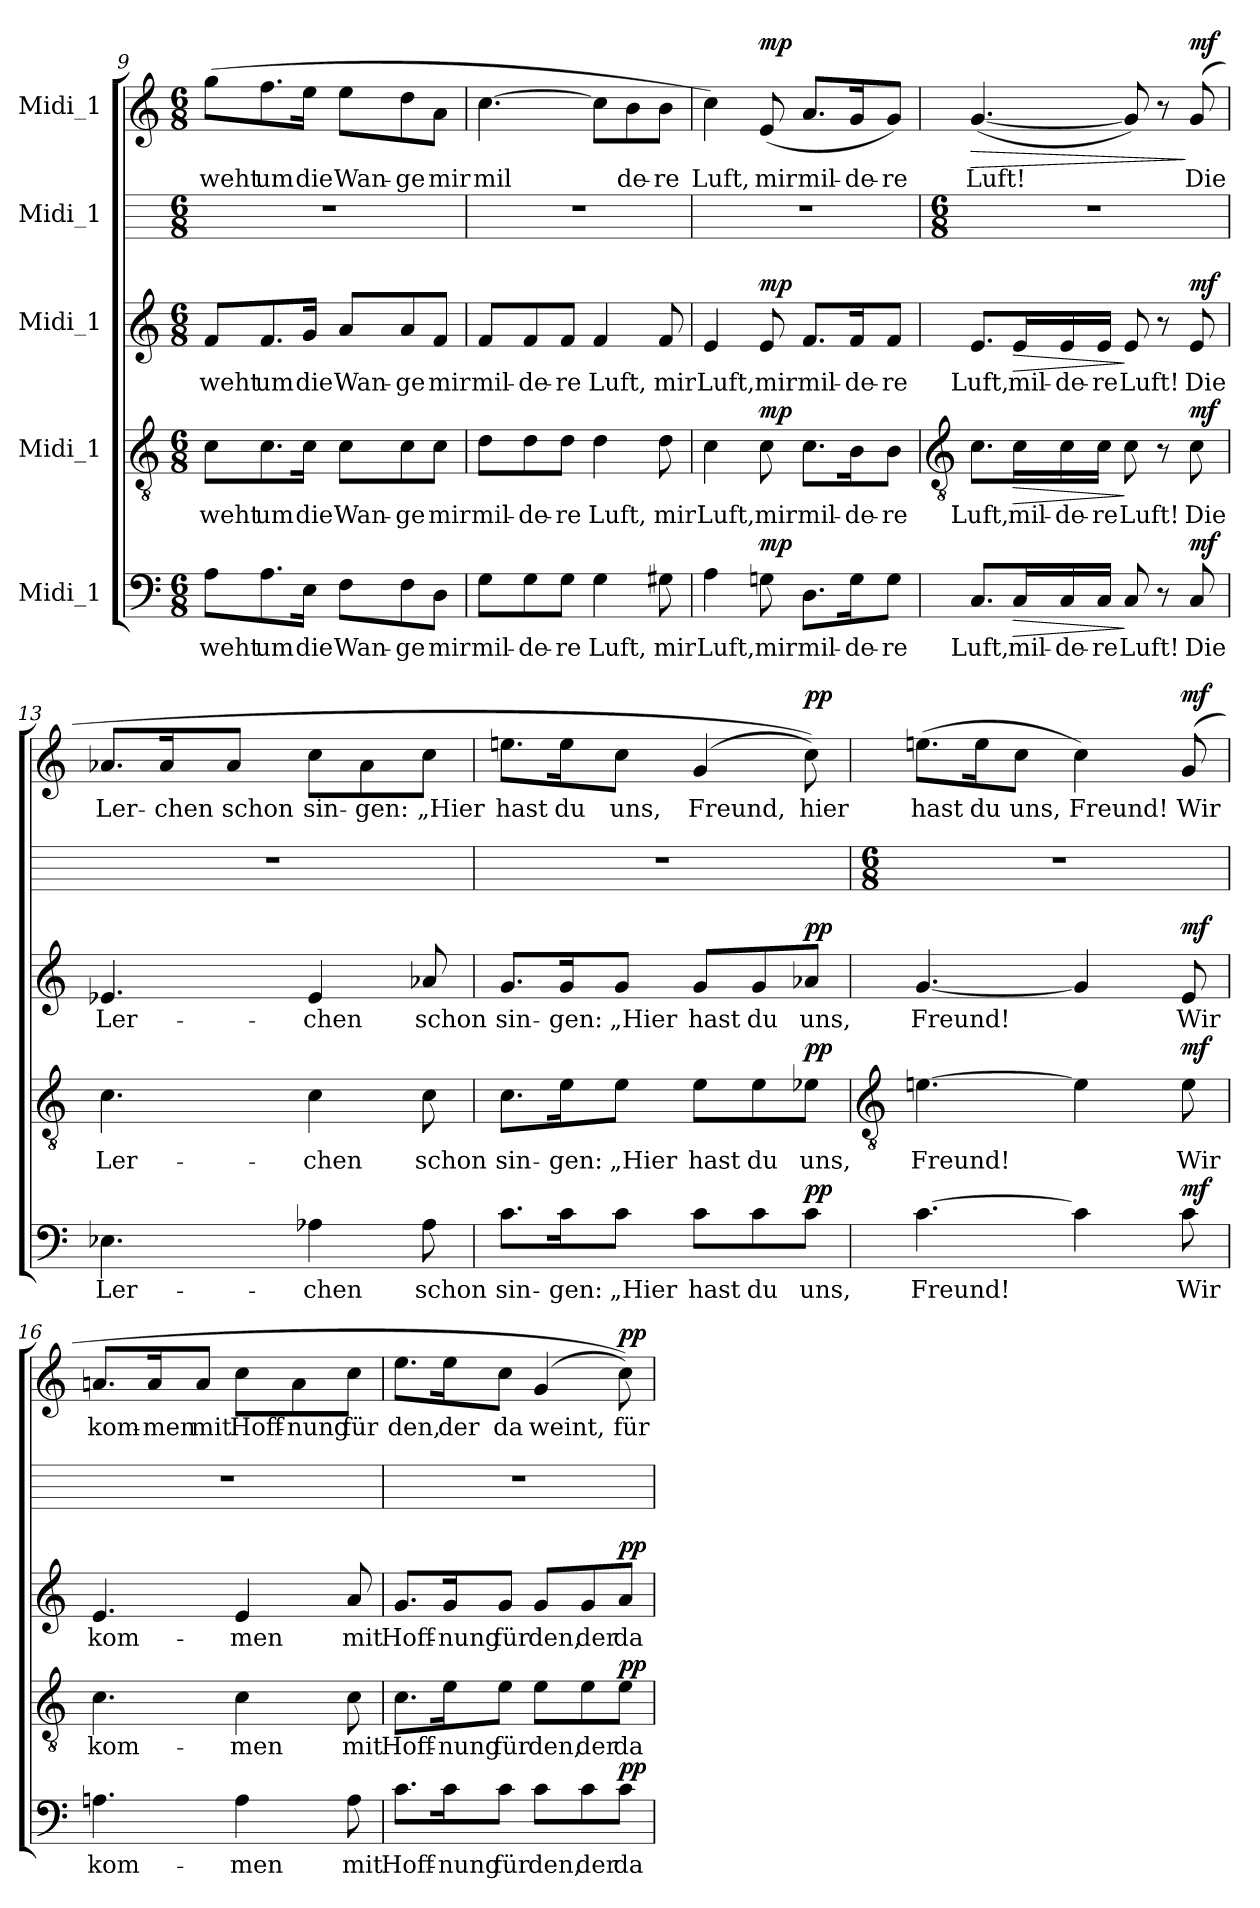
**kern	**text	**dynam	**kern	**text	**dynam	**kern	**text	**dynam	**kern	**kern	**text	**dynam
*part5	*part5	*part5	*part4	*part4	*part4	*part3	*part3	*part3	*part2	*part1	*part1	*part1
*staff5	*staff5	*staff5	*staff4	*staff4	*staff4	*staff3	*staff3	*staff3	*staff2	*staff1	*staff1	*staff1
*I"Midi_1	*	*	*I"Midi_1	*	*	*I"Midi_1	*	*	*I"Midi_1	*I"Midi_1	*	*
!!LO:LB:g=z
*clefF4	*	*	*clefGv2	*	*	*clefG2	*	*	*	*clefG2	*	*
*k[]	*	*	*k[]	*	*	*k[]	*	*	*	*k[]	*	*
*C:	*	*	*C:	*	*	*C:	*	*	*	*C:	*	*
*M6/8	*	*	*M6/8	*	*	*M6/8	*	*	*M6/8	*M6/8	*	*
=9	=9	=9	=9	=9	=9	=9	=9	=9	=9	=9	=9	=9
!	!LO:LY:b	!	!	!LO:LY:b	!	!	!LO:LY:b	!	!	!	!LO:LY:b	!
8A\L	weht	.	8c\L	weht	.	8f/L	weht	.	2.r	(>8gg\L	weht	.
!	!LO:LY:b	!	!	!LO:LY:b	!	!	!LO:LY:b	!	!	!	!LO:LY:b	!
8.A\	um	.	8.c\	um	.	8.f/	um	.	.	8.ff\	um	.
!	!LO:LY:b	!	!	!LO:LY:b	!	!	!LO:LY:b	!	!	!	!LO:LY:b	!
16E\Jk	die	.	16c\Jk	die	.	16g/Jk	die	.	.	16ee\Jk	die	.
!	!LO:LY:b	!	!	!LO:LY:b	!	!	!LO:LY:b	!	!	!	!LO:LY:b	!
8F\L	Wan-	.	8c\L	Wan-	.	8a/L	Wan-	.	.	8ee\L	Wan-	.
!	!LO:LY:b	!	!	!LO:LY:b	!	!	!LO:LY:b	!	!	!	!LO:LY:b	!
8F\	-ge	.	8c\	-ge	.	8a/	-ge	.	.	8dd\	-ge	.
!	!LO:LY:b	!	!	!LO:LY:b	!	!	!LO:LY:b	!	!	!	!LO:LY:b	!
8D\J	mir	.	8c\J	mir	.	8f/J	mir	.	.	8a\J	mir	.
=10	=10	=10	=10	=10	=10	=10	=10	=10	=10	=10	=10	=10
!	!LO:LY:b	!	!	!LO:LY:b	!	!	!LO:LY:b	!	!	!	!LO:LY:b	!
8G\L	mil-	.	8d\L	mil-	.	8f/L	mil-	.	2.r	[4.cc	mil	.
!	!LO:LY:b	!	!	!LO:LY:b	!	!	!LO:LY:b	!	!	!	!	!
8G\	-de-	.	8d\	-de-	.	8f/	-de-	.	.	.	.	.
!	!LO:LY:b	!	!	!LO:LY:b	!	!	!LO:LY:b	!	!	!	!	!
8G\J	-re	.	8d\J	-re	.	8f/J	-re	.	.	.	.	.
!	!LO:LY:b	!	!	!LO:LY:b	!	!	!LO:LY:b	!	!	!	!	!
4G	Luft,	.	4d	Luft,	.	4f	Luft,	.	.	8cc\L]	.	.
!	!	!	!	!	!	!	!	!	!	!	!LO:LY:b	!
.	.	.	.	.	.	.	.	.	.	8b\	de-	.
!	!LO:LY:b	!	!	!LO:LY:b	!	!	!LO:LY:b	!	!	!	!LO:LY:b	!
8G#X	mir	.	8d	mir	.	8f	mir	.	.	8b\J	-re	.
=11	=11	=11	=11	=11	=11	=11	=11	=11	=11	=11	=11	=11
!	!LO:LY:b	!	!	!LO:LY:b	!	!	!LO:LY:b	!	!	!	!LO:LY:b	!
4A	Luft,	.	4c	Luft,	.	4e	Luft,	.	2.r	4cc)	Luft,	.
!	!LO:LY:b	!LO:DY:a	!	!LO:LY:b	!LO:DY:a	!	!LO:LY:b	!LO:DY:a	!	!	!LO:LY:b	!LO:DY:a
8Gn	mir	mp	8c	mir	mp	8e	mir	mp	.	(>8e	mir	mp
!	!LO:LY:b	!	!	!LO:LY:b	!	!	!LO:LY:b	!	!	!	!LO:LY:b	!
8.D\L	mil-	.	8.c\L	mil-	.	8.f/L	mil-	.	.	8.a/L	mil-	.
!	!LO:LY:b	!	!	!LO:LY:b	!	!	!LO:LY:b	!	!	!	!LO:LY:b	!
16G\K	-de-	.	16B\K	-de-	.	16f/K	-de-	.	.	16g/K	-de-	.
!	!LO:LY:b	!	!	!LO:LY:b	!	!	!LO:LY:b	!	!	!	!LO:LY:b	!
8G\J	-re	.	8B\J	-re	.	8f/J	-re	.	.	8g/J)	-re	.
!!LO:LB:g=z
=12	=12	=12	=12	=12	=12	=12	=12	=12	=12	=12	=12	=12
*	*	*	*clefGv2	*	*	*	*	*	*	*	*	*
*	*	*	*	*	*	*	*	*	*M6/8	*	*	*
!	!LO:LY:b	!	!	!LO:LY:b	!	!	!LO:LY:b	!	!	!	!LO:LY:b	!LO:HP:b
8.C/L	Luft,	.	8.c\L	Luft,	.	8.e/L	Luft,	.	2.r	(>[4.g	Luft!	>
!	!LO:LY:b	!LO:HP:b	!	!LO:LY:b	!LO:HP:b	!	!LO:LY:b	!LO:HP:b	!	!	!	!
16C/L	mil-	>	16c\L	mil-	>	16e/L	mil-	>	.	.	.	.
!	!LO:LY:b	!	!	!LO:LY:b	!	!	!LO:LY:b	!	!	!	!	!
16C/	-de-	.	16c\	-de-	.	16e/	-de-	.	.	.	.	.
!	!LO:LY:b	!	!	!LO:LY:b	!	!	!LO:LY:b	!	!	!	!	!
16C/JJ	-re	.	16c\JJ	-re	.	16e/JJ	-re	.	.	.	.	.
!	!LO:LY:b	!	!	!LO:LY:b	!	!	!LO:LY:b	!	!	!	!	!
8C	Luft!	]	8c	Luft!	]	8e	Luft!	]	.	8g])	.	.
8r	.	.	8r	.	.	8r	.	.	.	8r	.	.
!	!LO:LY:b	!LO:DY:a	!	!LO:LY:b	!LO:DY:a	!	!LO:LY:b	!LO:DY:a	!	!	!LO:LY:b	!LO:DY:n=1:a
8C	Die	mf	8c	Die	mf	8e	Die	mf	.	(>8g	Die	] mf
=13	=13	=13	=13	=13	=13	=13	=13	=13	=13	=13	=13	=13
!	!LO:LY:b	!	!	!LO:LY:b	!	!	!LO:LY:b	!	!	!	!LO:LY:b	!
4.E-X	Ler-	.	4.c	Ler-	.	4.e-X	Ler-	.	2.r	8.a-X/L	Ler-	.
!	!	!	!	!	!	!	!	!	!	!	!LO:LY:b	!
.	.	.	.	.	.	.	.	.	.	16a-/K	-chen	.
!	!	!	!	!	!	!	!	!	!	!	!LO:LY:b	!
.	.	.	.	.	.	.	.	.	.	8a-/J	schon	.
!	!LO:LY:b	!	!	!LO:LY:b	!	!	!LO:LY:b	!	!	!	!LO:LY:b	!
4A-X	-chen	.	4c	-chen	.	4e-	-chen	.	.	8cc\L	sin-	.
!	!	!	!	!	!	!	!	!	!	!	!LO:LY:b	!
.	.	.	.	.	.	.	.	.	.	8a-\	-gen:	.
!	!LO:LY:b	!	!	!LO:LY:b	!	!	!LO:LY:b	!	!	!	!LO:LY:b	!
8A-	schon	.	8c	schon	.	8a-X	schon	.	.	8cc\J	„Hier	.
=14	=14	=14	=14	=14	=14	=14	=14	=14	=14	=14	=14	=14
!	!LO:LY:b	!	!	!LO:LY:b	!	!	!LO:LY:b	!	!	!	!LO:LY:b	!
8.c\L	sin-	.	8.c\L	sin-	.	8.g/L	sin-	.	2.r	8.een\L	hast	.
!	!LO:LY:b	!	!	!LO:LY:b	!	!	!LO:LY:b	!	!	!	!LO:LY:b	!
16c\K	-gen:	.	16e\K	-gen:	.	16g/K	-gen:	.	.	16ee\K	du	.
!	!LO:LY:b	!	!	!LO:LY:b	!	!	!LO:LY:b	!	!	!	!LO:LY:b	!
8c\J	„Hier	.	8e\J	„Hier	.	8g/J	„Hier	.	.	8cc\J	uns,	.
!	!LO:LY:b	!	!	!LO:LY:b	!	!	!LO:LY:b	!	!	!	!LO:LY:b	!
8c\L	hast	.	8e\L	hast	.	8g/L	hast	.	.	(>4g	Freund,	.
!	!LO:LY:b	!	!	!LO:LY:b	!	!	!LO:LY:b	!	!	!	!	!
8c\	du	.	8e\	du	.	8g/	du	.	.	.	.	.
!	!LO:LY:b	!LO:DY:a	!	!LO:LY:b	!LO:DY:a	!	!LO:LY:b	!LO:DY:a	!	!	!LO:LY:b	!LO:DY:a
8c\J	uns,	pp	8e-X\J	uns,	pp	8a-X/J	uns,	pp	.	8cc))	hier	pp
!!LO:LB:g=z
=15	=15	=15	=15	=15	=15	=15	=15	=15	=15	=15	=15	=15
*	*	*	*clefGv2	*	*	*	*	*	*	*	*	*
*	*	*	*	*	*	*	*	*	*M6/8	*	*	*
!	!LO:LY:b	!	!	!LO:LY:b	!	!	!LO:LY:b	!	!	!	!LO:LY:b	!
[4.c	Freund!	.	[4.en	Freund!	.	[4.g	Freund!	.	2.r	(>8.een\L	hast	.
!	!	!	!	!	!	!	!	!	!	!	!LO:LY:b	!
.	.	.	.	.	.	.	.	.	.	16ee\K	du	.
!	!	!	!	!	!	!	!	!	!	!	!LO:LY:b	!
.	.	.	.	.	.	.	.	.	.	8cc\J	uns,	.
!	!	!	!	!	!	!	!	!	!	!	!LO:LY:b	!
4c]	.	.	4e]	.	.	4g]	.	.	.	4cc)	Freund!	.
!	!LO:LY:b	!LO:DY:a	!	!LO:LY:b	!LO:DY:a	!	!LO:LY:b	!LO:DY:a	!	!	!LO:LY:b	!LO:DY:a
8c	Wir	mf	8e	Wir	mf	8e	Wir	mf	.	(>8g	Wir	mf
=16	=16	=16	=16	=16	=16	=16	=16	=16	=16	=16	=16	=16
!	!LO:LY:b	!	!	!LO:LY:b	!	!	!LO:LY:b	!	!	!	!LO:LY:b	!
4.An	kom-	.	4.c	kom-	.	4.e	kom-	.	2.r	8.an/L	kom-	.
!	!	!	!	!	!	!	!	!	!	!	!LO:LY:b	!
.	.	.	.	.	.	.	.	.	.	16a/K	-men	.
!	!	!	!	!	!	!	!	!	!	!	!LO:LY:b	!
.	.	.	.	.	.	.	.	.	.	8a/J	mit	.
!	!LO:LY:b	!	!	!LO:LY:b	!	!	!LO:LY:b	!	!	!	!LO:LY:b	!
4A	-men	.	4c	-men	.	4e	-men	.	.	8cc\L	Hoff-	.
!	!	!	!	!	!	!	!	!	!	!	!LO:LY:b	!
.	.	.	.	.	.	.	.	.	.	8a\	-nung	.
!	!LO:LY:b	!	!	!LO:LY:b	!	!	!LO:LY:b	!	!	!	!LO:LY:b	!
8A	mit	.	8c	mit	.	8a	mit	.	.	8cc\J	für	.
=17	=17	=17	=17	=17	=17	=17	=17	=17	=17	=17	=17	=17
!	!LO:LY:b	!	!	!LO:LY:b	!	!	!LO:LY:b	!	!	!	!LO:LY:b	!
8.c\L	Hoff-	.	8.c\L	Hoff-	.	8.g/L	Hoff-	.	2.r	8.ee\L	den,	.
!	!LO:LY:b	!	!	!LO:LY:b	!	!	!LO:LY:b	!	!	!	!LO:LY:b	!
16c\K	-nung	.	16e\K	-nung	.	16g/K	-nung	.	.	16ee\K	der	.
!	!LO:LY:b	!	!	!LO:LY:b	!	!	!LO:LY:b	!	!	!	!LO:LY:b	!
8c\J	für	.	8e\J	für	.	8g/J	für	.	.	8cc\J	da	.
!	!LO:LY:b	!	!	!LO:LY:b	!	!	!LO:LY:b	!	!	!	!LO:LY:b	!
8c\L	den,	.	8e\L	den,	.	8g/L	den,	.	.	(>4g	weint,	.
!	!LO:LY:b	!	!	!LO:LY:b	!	!	!LO:LY:b	!	!	!	!	!
8c\	der	.	8e\	der	.	8g/	der	.	.	.	.	.
!	!LO:LY:b	!LO:DY:a	!	!LO:LY:b	!LO:DY:a	!	!LO:LY:b	!LO:DY:a	!	!	!LO:LY:b	!LO:DY:a
8c\J	da	pp	8e\J	da	pp	8a/J	da	pp	.	8cc))	für	pp
=	=	=	=	=	=	=	=	=	=	=	=	=
*-	*-	*-	*-	*-	*-	*-	*-	*-	*-	*-	*-	*-
